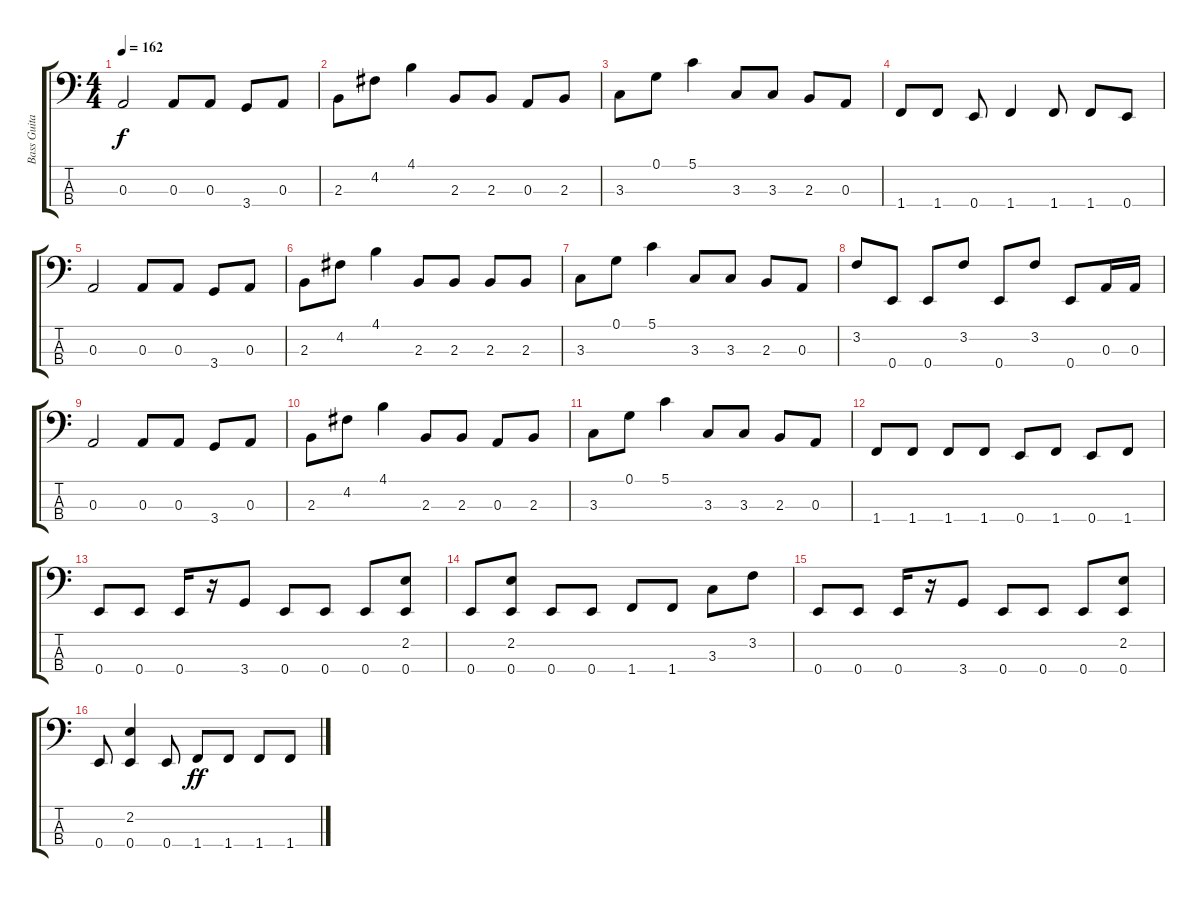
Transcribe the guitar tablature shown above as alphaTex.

\track ("Bass Guitar" "Bass Guita") {instrument electricbasspick}
\staff {score tabs}
\tuning (G2 D2 A1 E1) {hide}
\ts (4 4)
\tempo 162
\clef f4
\ks c
0.3.2{dy f} 0.3.8 0.3.8 3.4.8 0.3.8 |
2.3.8 4.2.8 4.1.4 2.3.8 2.3.8 0.3.8 2.3.8 |
3.3.8 0.1.8 5.1.4 3.3.8 3.3.8 2.3.8 0.3.8 |
1.4.8 1.4.8 0.4.8 1.4.4 1.4.8 1.4.8 0.4.8 |
0.3.2 0.3.8 0.3.8 3.4.8 0.3.8 |
2.3.8 4.2.8 4.1.4 2.3.8 2.3.8 2.3.8 2.3.8 |
3.3.8 0.1.8 5.1.4 3.3.8 3.3.8 2.3.8 0.3.8 |
3.2.8 0.4.8 0.4.8 3.2.8 0.4.8 3.2.8 0.4.8 0.3.16 0.3.16 |
0.3.2 0.3.8 0.3.8 3.4.8 0.3.8 |
2.3.8 4.2.8 4.1.4 2.3.8 2.3.8 0.3.8 2.3.8 |
3.3.8 0.1.8 5.1.4 3.3.8 3.3.8 2.3.8 0.3.8 |
1.4.8 1.4.8 1.4.8 1.4.8 0.4.8 1.4.8 0.4.8 1.4.8 |
0.4.8 0.4.8 0.4.16 r.16 3.4.8 0.4.8 0.4.8 0.4.8 (2.2 0.4).8 |
0.4.8 (2.2 0.4).8 0.4.8 0.4.8 1.4.8 1.4.8 3.3.8 3.2.8 |
0.4.8 0.4.8 0.4.16 r.16 3.4.8 0.4.8 0.4.8 0.4.8 (2.2 0.4).8 |
0.4.8 (2.2 0.4).4 0.4.8 1.4.8{dy ff} 1.4.8 1.4.8 1.4.8
